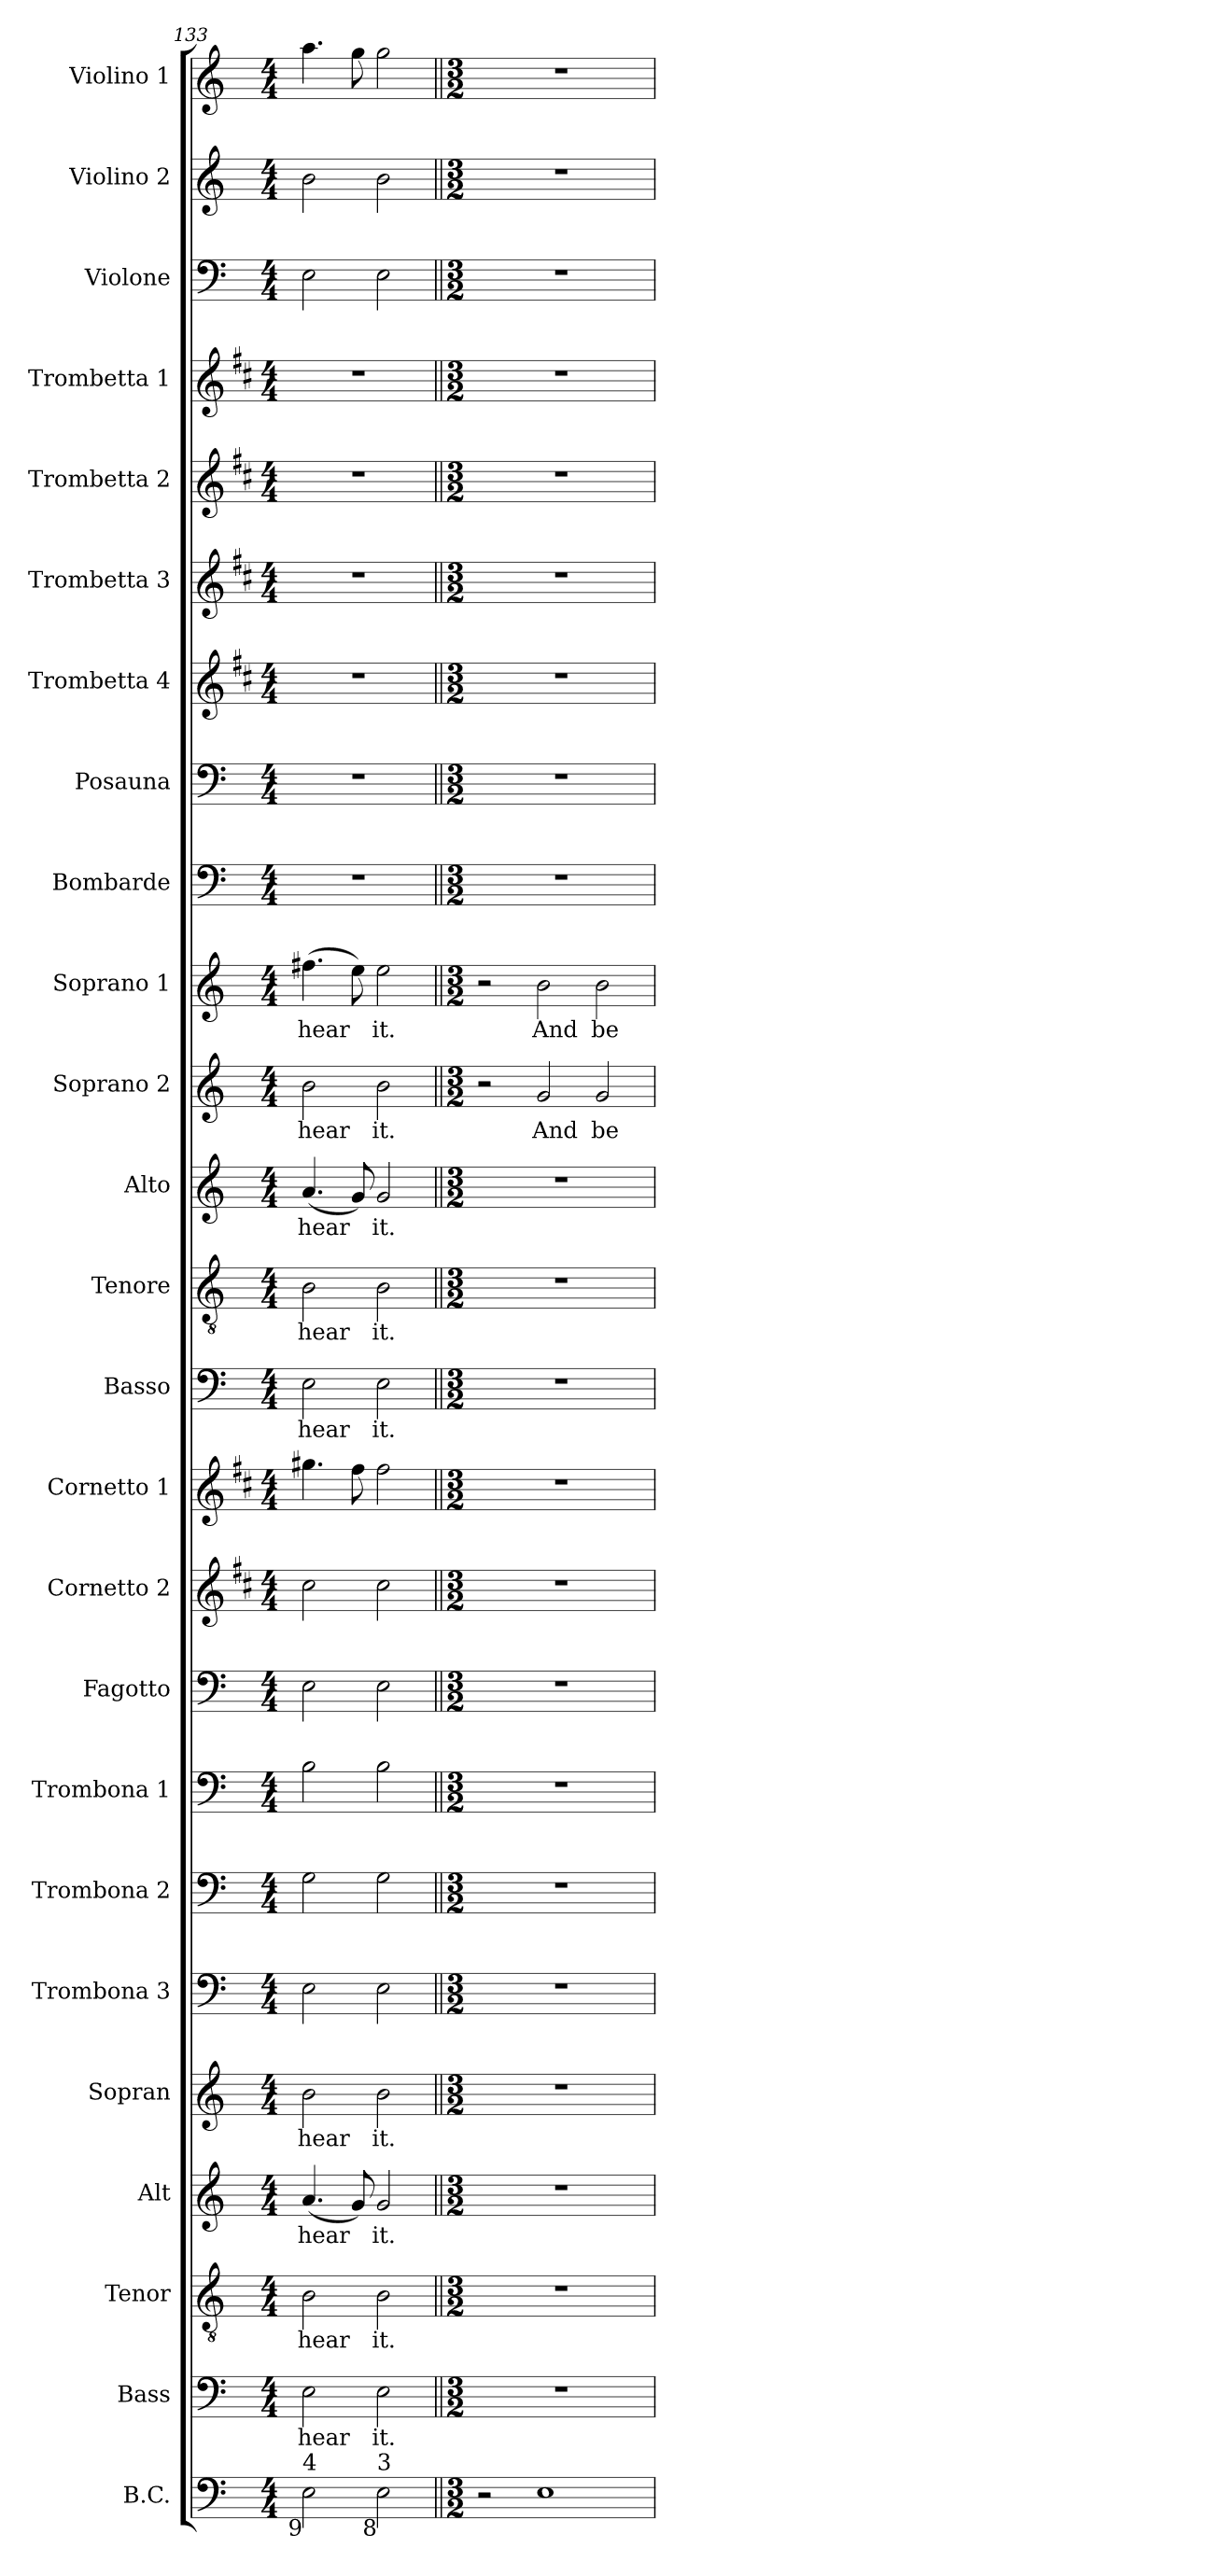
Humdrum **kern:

**kern	**kern	**text	**kern	**text	**kern	**text	**kern	**text	**kern	**kern	**kern	**kern	**kern	**kern	**kern	**text	**kern	**text	**kern	**text	**kern	**text	**kern	**text	**kern	**kern	**kern	**kern	**kern	**kern	**kern	**kern	**kern
*part25	*part24	*part24	*part23	*part23	*part22	*part22	*part21	*part21	*part20	*part19	*part18	*part17	*part16	*part15	*part14	*part14	*part13	*part13	*part12	*part12	*part11	*part11	*part10	*part10	*part9	*part8	*part7	*part6	*part5	*part4	*part3	*part2	*part1
*staff25	*staff24	*staff24	*staff23	*staff23	*staff22	*staff22	*staff21	*staff21	*staff20	*staff19	*staff18	*staff17	*staff16	*staff15	*staff14	*staff14	*staff13	*staff13	*staff12	*staff12	*staff11	*staff11	*staff10	*staff10	*staff9	*staff8	*staff7	*staff6	*staff5	*staff4	*staff3	*staff2	*staff1
*I"B.C.	*I"Bass	*	*I"Tenor	*	*I"Alt	*	*I"Sopran	*	*I"Trombona 3	*I"Trombona 2	*I"Trombona 1	*I"Fagotto	*I"Cornetto 2	*I"Cornetto 1	*I"Basso	*	*I"Tenore	*	*I"Alto	*	*I"Soprano 2	*	*I"Soprano 1	*	*I"Bombarde	*I"Posauna	*I"Trombetta 4	*I"Trombetta 3	*I"Trombetta 2	*I"Trombetta 1	*I"Violone	*I"Violino 2	*I"Violino 1
*I'B.C.	*I'B.	*	*I'T.	*	*I'A.	*	*I'S.	*	*I'Tbn. 2	*I'Tbn. 2	*I'Tbn. 1	*I'Fag.	*I'Cor. 2	*I'Cor. 1	*I'B.	*	*I'T.	*	*I'A.	*	*I'S.	*	*I'S.	*	*	*	*	*	*	*	*	*I'Vl. 2	*I'Vl. 1
*clefF4	*clefF4	*	*clefGv2	*	*clefG2	*	*clefG2	*	*clefF4	*clefF4	*clefF4	*clefF4	*clefG2	*clefG2	*clefF4	*	*clefGv2	*	*clefG2	*	*clefG2	*	*clefG2	*	*clefF4	*clefF4	*clefG2	*clefG2	*clefG2	*clefG2	*clefF4	*clefG2	*clefG2
*	*	*	*ITrd7c12	*	*	*	*	*	*	*	*	*	*ITrd1c2	*ITrd1c2	*	*	*ITrd7c12	*	*	*	*	*	*	*	*	*	*ITrd1c2	*ITrd1c2	*ITrd1c2	*ITrd1c2	*	*	*
*k[]	*k[]	*	*k[]	*	*k[]	*	*k[]	*	*k[]	*k[]	*k[]	*k[]	*k[]	*k[]	*k[]	*	*k[]	*	*k[]	*	*k[]	*	*k[]	*	*k[]	*k[]	*k[]	*k[]	*k[]	*k[]	*k[]	*k[]	*k[]
*C:	*C:	*	*C:	*	*C:	*	*C:	*	*C:	*C:	*C:	*C:	*C:	*C:	*C:	*	*C:	*	*C:	*	*C:	*	*C:	*	*C:	*C:	*C:	*C:	*C:	*C:	*C:	*C:	*C:
*M4/4	*M4/4	*	*M4/4	*	*M4/4	*	*M4/4	*	*M4/4	*M4/4	*M4/4	*M4/4	*M4/4	*M4/4	*M4/4	*	*M4/4	*	*M4/4	*	*M4/4	*	*M4/4	*	*M4/4	*M4/4	*M4/4	*M4/4	*M4/4	*M4/4	*M4/4	*M4/4	*M4/4
=133	=133	=133	=133	=133	=133	=133	=133	=133	=133	=133	=133	=133	=133	=133	=133	=133	=133	=133	=133	=133	=133	=133	=133	=133	=133	=133	=133	=133	=133	=133	=133	=133	=133
!	!	!LO:LY:b:color=#000000	!	!	!	!	!	!	!	!	!	!	!	!	!	!	!	!	!	!	!	!	!	!	!	!	!	!	!	!	!	!	!
!	!	!	!	!LO:LY:b:color=#000000	!	!	!	!	!	!	!	!	!	!	!	!	!	!	!	!	!	!	!	!	!	!	!	!	!	!	!	!	!
!	!	!	!	!	!	!LO:LY:b:color=#000000	!	!	!	!	!	!	!	!	!	!	!	!	!	!	!	!	!	!	!	!	!	!	!	!	!	!	!
!	!	!	!	!	!	!	!	!LO:LY:b:color=#000000	!	!	!	!	!	!	!	!	!	!	!	!	!	!	!	!	!	!	!	!	!	!	!	!	!
!	!	!	!	!	!	!	!	!	!	!	!	!	!	!	!	!LO:LY:b:color=#000000	!	!	!	!	!	!	!	!	!	!	!	!	!	!	!	!	!
!	!	!	!	!	!	!	!	!	!	!	!	!	!	!	!	!	!	!LO:LY:b:color=#000000	!	!	!	!	!	!	!	!	!	!	!	!	!	!	!
!	!	!	!	!	!	!	!	!	!	!	!	!	!	!	!	!	!	!	!	!LO:LY:b:color=#000000	!	!	!	!	!	!	!	!	!	!	!	!	!
!	!	!	!	!	!	!	!	!	!	!	!	!	!	!	!	!	!	!	!	!	!	!LO:LY:b:color=#000000	!	!	!	!	!	!	!	!	!	!	!
!LO:TX:b:rj:t=9	!	!	!	!	!	!	!	!	!	!	!	!	!	!	!	!	!	!	!	!	!	!	!	!	!	!	!	!	!	!	!	!	!
!LO:TX:t=4	!	!	!	!	!	!	!	!	!	!	!	!	!	!	!	!	!	!	!	!	!	!	!	!	!	!	!	!	!	!	!	!	!
!	!	!	!	!	!	!	!	!	!	!	!	!	!	!	!	!	!	!	!	!	!	!	!	!LO:LY:b:color=#000000	!	!	!	!	!	!	!	!	!
2Ei\	2Ei\	hear	2BBi\	hear	(4.ai/	hear	2bi\	hear	2Ei\	2Gi\	2Bi\	2Ei\	2bi\	4.ff#Xi\	2Ei\	hear	2BBi\	hear	(4.ai/	hear	2bi\	hear	(4.ff#Xi\	hear	1r	1r	1r	1r	1r	1r	2Ei\	2bi\	4.aai\
.	.	.	.	.	8gi/)	.	.	.	.	.	.	.	.	8eei\	.	.	.	.	8gi/)	.	.	.	8eei\)	.	.	.	.	.	.	.	.	.	8ggi\
!	!	!LO:LY:b:color=#000000	!	!	!	!	!	!	!	!	!	!	!	!	!	!	!	!	!	!	!	!	!	!	!	!	!	!	!	!	!	!	!
!	!	!	!	!LO:LY:b:color=#000000	!	!	!	!	!	!	!	!	!	!	!	!	!	!	!	!	!	!	!	!	!	!	!	!	!	!	!	!	!
!	!	!	!	!	!	!LO:LY:b:color=#000000	!	!	!	!	!	!	!	!	!	!	!	!	!	!	!	!	!	!	!	!	!	!	!	!	!	!	!
!	!	!	!	!	!	!	!	!LO:LY:b:color=#000000	!	!	!	!	!	!	!	!	!	!	!	!	!	!	!	!	!	!	!	!	!	!	!	!	!
!	!	!	!	!	!	!	!	!	!	!	!	!	!	!	!	!LO:LY:b:color=#000000	!	!	!	!	!	!	!	!	!	!	!	!	!	!	!	!	!
!	!	!	!	!	!	!	!	!	!	!	!	!	!	!	!	!	!	!LO:LY:b:color=#000000	!	!	!	!	!	!	!	!	!	!	!	!	!	!	!
!	!	!	!	!	!	!	!	!	!	!	!	!	!	!	!	!	!	!	!	!LO:LY:b:color=#000000	!	!	!	!	!	!	!	!	!	!	!	!	!
!	!	!	!	!	!	!	!	!	!	!	!	!	!	!	!	!	!	!	!	!	!	!LO:LY:b:color=#000000	!	!	!	!	!	!	!	!	!	!	!
!LO:TX:b:rj:t=8	!	!	!	!	!	!	!	!	!	!	!	!	!	!	!	!	!	!	!	!	!	!	!	!	!	!	!	!	!	!	!	!	!
!LO:TX:t=3	!	!	!	!	!	!	!	!	!	!	!	!	!	!	!	!	!	!	!	!	!	!	!	!	!	!	!	!	!	!	!	!	!
!	!	!	!	!	!	!	!	!	!	!	!	!	!	!	!	!	!	!	!	!	!	!	!	!LO:LY:b:color=#000000	!	!	!	!	!	!	!	!	!
2Ei\	2Ei\	it.	2BBi\	it.	2gi/	it.	2bi\	it.	2Ei\	2Gi\	2Bi\	2Ei\	2bi\	2eei\	2Ei\	it.	2BBi\	it.	2gi/	it.	2bi\	it.	2eei\	it.	.	.	.	.	.	.	2Ei\	2bi\	2ggi\
=134||	=134||	=134||	=134||	=134||	=134||	=134||	=134||	=134||	=134||	=134||	=134||	=134||	=134||	=134||	=134||	=134||	=134||	=134||	=134||	=134||	=134||	=134||	=134||	=134||	=134||	=134||	=134||	=134||	=134||	=134||	=134||	=134||	=134||
*M3/2	*M3/2	*	*M3/2	*	*M3/2	*	*M3/2	*	*M3/2	*M3/2	*M3/2	*M3/2	*M3/2	*M3/2	*M3/2	*	*M3/2	*	*M3/2	*	*M3/2	*	*M3/2	*	*M3/2	*M3/2	*M3/2	*M3/2	*M3/2	*M3/2	*M3/2	*M3/2	*M3/2
*MM300	*	*	*	*	*	*	*	*	*	*	*	*	*	*	*	*	*	*	*	*	*	*	*	*	*	*	*	*	*	*	*	*	*MM300
!	!LO:N:vis=1	!	!LO:N:vis=1	!	!LO:N:vis=1	!	!LO:N:vis=1	!	!LO:N:vis=1	!LO:N:vis=1	!LO:N:vis=1	!LO:N:vis=1	!LO:N:vis=1	!LO:N:vis=1	!LO:N:vis=1	!	!LO:N:vis=1	!	!LO:N:vis=1	!	!	!	!	!	!LO:N:vis=1	!LO:N:vis=1	!LO:N:vis=1	!LO:N:vis=1	!LO:N:vis=1	!LO:N:vis=1	!LO:N:vis=1	!LO:N:vis=1	!LO:N:vis=1
2r	1.r	.	1.r	.	1.r	.	1.r	.	1.r	1.r	1.r	1.r	1.r	1.r	1.r	.	1.r	.	1.r	.	2r	.	2r	.	1.r	1.r	1.r	1.r	1.r	1.r	1.r	1.r	1.r
!	!	!	!	!	!	!	!	!	!	!	!	!	!	!	!	!	!	!	!	!	!	!LO:LY:b:color=#000000	!	!	!	!	!	!	!	!	!	!	!
!	!	!	!	!	!	!	!	!	!	!	!	!	!	!	!	!	!	!	!	!	!	!	!	!LO:LY:b:color=#000000	!	!	!	!	!	!	!	!	!
1Ei	.	.	.	.	.	.	.	.	.	.	.	.	.	.	.	.	.	.	.	.	2gi/	And	2bi\	And	.	.	.	.	.	.	.	.	.
!	!	!	!	!	!	!	!	!	!	!	!	!	!	!	!	!	!	!	!	!	!	!LO:LY:b:color=#000000	!	!	!	!	!	!	!	!	!	!	!
!	!	!	!	!	!	!	!	!	!	!	!	!	!	!	!	!	!	!	!	!	!	!	!	!LO:LY:b:color=#000000	!	!	!	!	!	!	!	!	!
.	.	.	.	.	.	.	.	.	.	.	.	.	.	.	.	.	.	.	.	.	2gi/	be	2bi\	be	.	.	.	.	.	.	.	.	.
=	=	=	=	=	=	=	=	=	=	=	=	=	=	=	=	=	=	=	=	=	=	=	=	=	=	=	=	=	=	=	=	=	=
*-	*-	*-	*-	*-	*-	*-	*-	*-	*-	*-	*-	*-	*-	*-	*-	*-	*-	*-	*-	*-	*-	*-	*-	*-	*-	*-	*-	*-	*-	*-	*-	*-	*-
